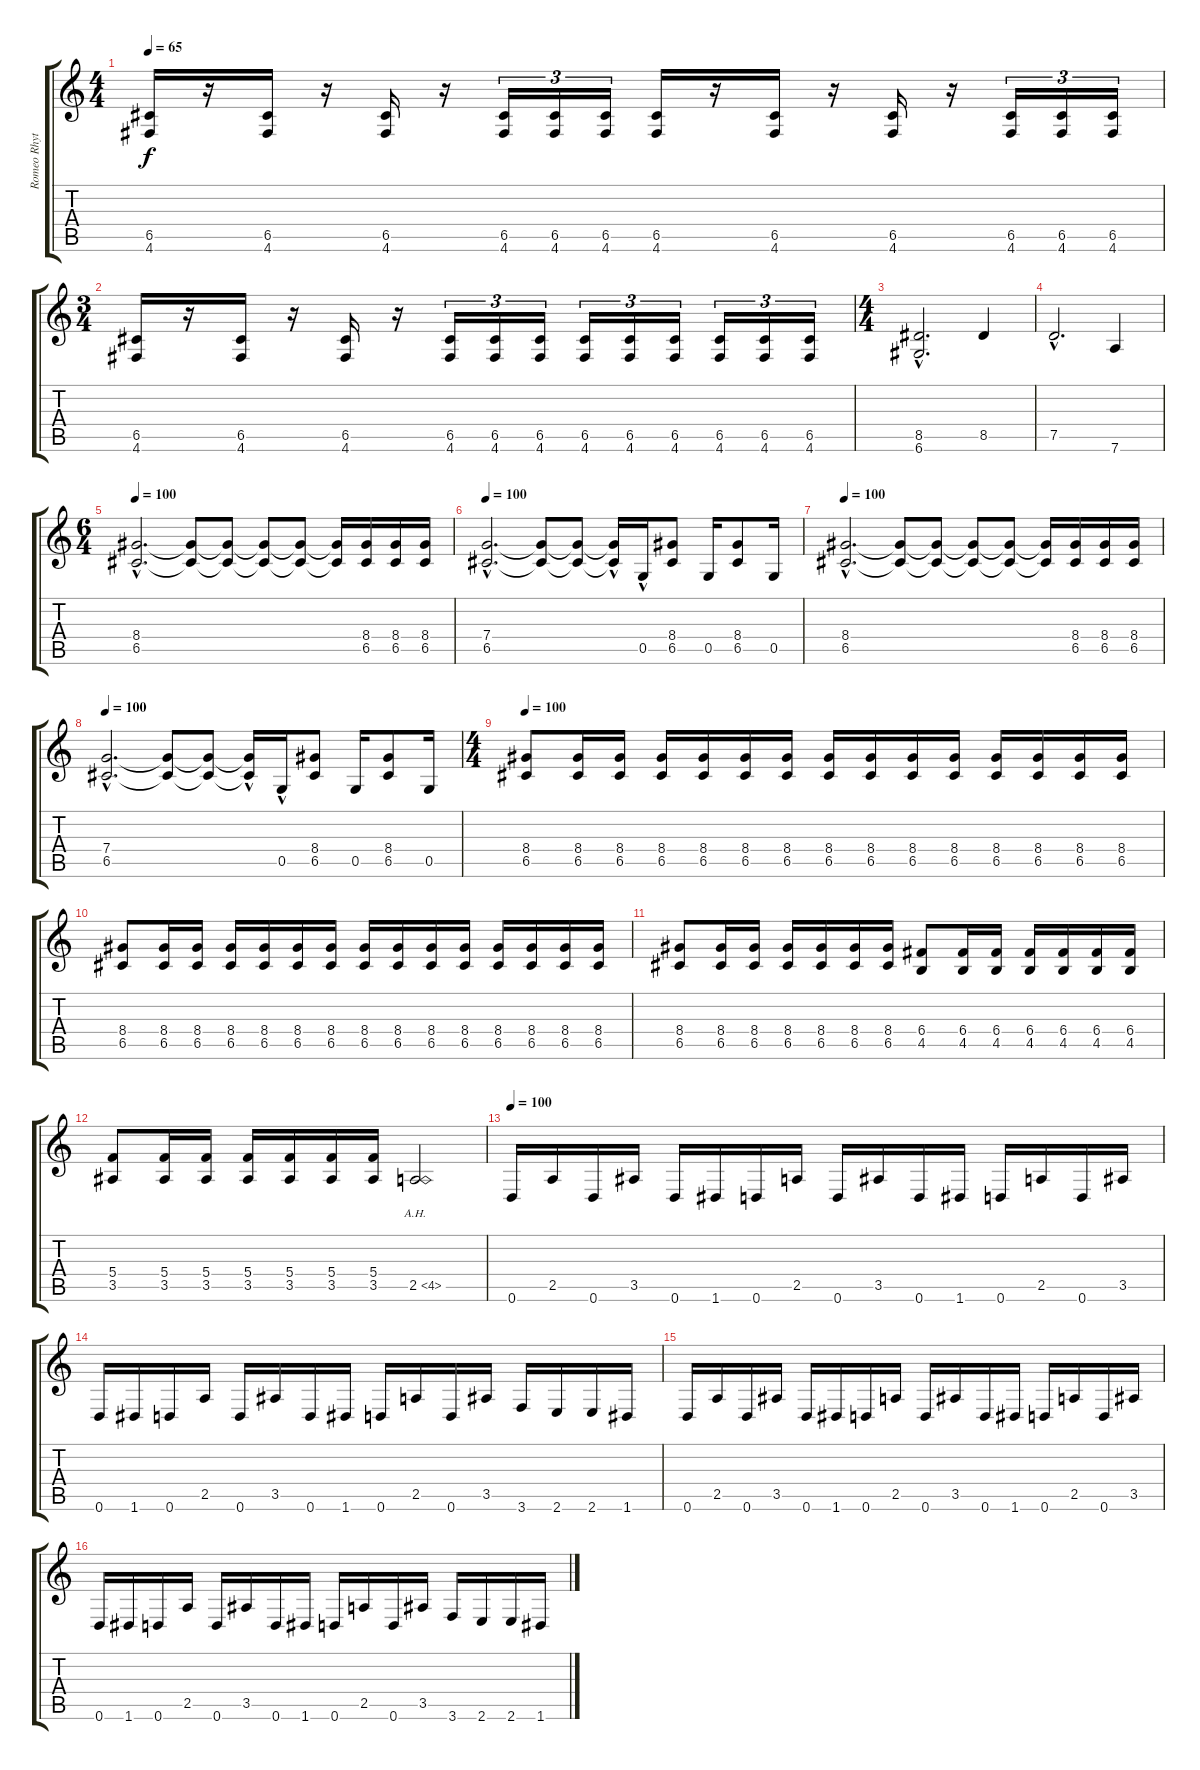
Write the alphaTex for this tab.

\track ("Romeo Rhythim" "Romeo Rhyt") {instrument overdrivenguitar}
\staff {score tabs}
\tuning (D4 A3 F3 C3 G2 D2) {hide}
\ts (4 4)
\tempo 65
\clef g2
\ks c
(6.5 4.6).16{dy f} r.16 (6.5 4.6).16 r.16 (6.5 4.6).16 r.16 (6.5 4.6).16{tu (3 2)} (6.5 4.6).16{tu (3 2)} (6.5 4.6).16{tu (3 2)} (6.5 4.6).16 r.16 (6.5 4.6).16 r.16 (6.5 4.6).16 r.16 (6.5 4.6).16{tu (3 2)} (6.5 4.6).16{tu (3 2)} (6.5 4.6).16{tu (3 2)} |
\ts (3 4)
(6.5 4.6).16 r.16 (6.5 4.6).16 r.16 (6.5 4.6).16 r.16 (6.5 4.6).16{tu (3 2)} (6.5 4.6).16{tu (3 2)} (6.5 4.6).16{tu (3 2)} (6.5 4.6).16{tu (3 2)} (6.5 4.6).16{tu (3 2)} (6.5 4.6).16{tu (3 2)} (6.5 4.6).16{tu (3 2)} (6.5 4.6).16{tu (3 2)} (6.5 4.6).16{tu (3 2)} |
\ts (4 4)
(8.5{hac} 6.6{hac}).2{d} 8.5.4 |
7.5{hac}.2{d} 7.6.4 |
\ts (6 4)
\tempo 100
(8.4{hac} 6.5{hac}).2{d} (8.4{t} 6.5{t}).8 (8.4{t} 6.5{t}).8 (8.4{t} 6.5{t}).8 (8.4{t} 6.5{t}).8 (8.4{t} 6.5{t}).16 (8.4 6.5).16 (8.4 6.5).16 (8.4 6.5).16 |
\tempo 100
(7.4{hac} 6.5{hac}).2{d} (7.4{t} 6.5{t}).8 (7.4{t} 6.5{t}).8 (7.4{t} 6.5{hac t}).16 0.5{hac}.16 (8.4 6.5).8 0.5.16 (8.4 6.5).8 0.5.16 |
\tempo 100
(8.4{hac} 6.5{hac}).2{d} (8.4{t} 6.5{t}).8 (8.4{t} 6.5{t}).8 (8.4{t} 6.5{t}).8 (8.4{t} 6.5{t}).8 (8.4{t} 6.5{t}).16 (8.4 6.5).16 (8.4 6.5).16 (8.4 6.5).16 |
\tempo 100
(7.4{hac} 6.5{hac}).2{d} (7.4{t} 6.5{t}).8 (7.4{t} 6.5{t}).8 (7.4{t} 6.5{hac t}).16 0.5{hac}.16 (8.4 6.5).8 0.5.16 (8.4 6.5).8 0.5.16 |
\ts (4 4)
\tempo 100
(8.4 6.5).8 (8.4 6.5).16 (8.4 6.5).16 (8.4 6.5).16 (8.4 6.5).16 (8.4 6.5).16 (8.4 6.5).16 (8.4 6.5).16 (8.4 6.5).16 (8.4 6.5).16 (8.4 6.5).16 (8.4 6.5).16 (8.4 6.5).16 (8.4 6.5).16 (8.4 6.5).16 |
(8.4 6.5).8 (8.4 6.5).16 (8.4 6.5).16 (8.4 6.5).16 (8.4 6.5).16 (8.4 6.5).16 (8.4 6.5).16 (8.4 6.5).16 (8.4 6.5).16 (8.4 6.5).16 (8.4 6.5).16 (8.4 6.5).16 (8.4 6.5).16 (8.4 6.5).16 (8.4 6.5).16 |
(8.4 6.5).8 (8.4 6.5).16 (8.4 6.5).16 (8.4 6.5).16 (8.4 6.5).16 (8.4 6.5).16 (8.4 6.5).16 (6.4 4.5).8 (6.4 4.5).16 (6.4 4.5).16 (6.4 4.5).16 (6.4 4.5).16 (6.4 4.5).16 (6.4 4.5).16 |
(5.4 3.5).8 (5.4 3.5).16 (5.4 3.5).16 (5.4 3.5).16 (5.4 3.5).16 (5.4 3.5).16 (5.4 3.5).16 2.5{ah 2}.2 |
\tempo 100
0.6.16 2.5.16 0.6.16 3.5.16 0.6.16 1.6.16 0.6.16 2.5.16 0.6.16 3.5.16 0.6.16 1.6.16 0.6.16 2.5.16 0.6.16 3.5.16 |
0.6.16 1.6.16 0.6.16 2.5.16 0.6.16 3.5.16 0.6.16 1.6.16 0.6.16 2.5.16 0.6.16 3.5.16 3.6.16 2.6.16 2.6.16 1.6.16 |
0.6.16 2.5.16 0.6.16 3.5.16 0.6.16 1.6.16 0.6.16 2.5.16 0.6.16 3.5.16 0.6.16 1.6.16 0.6.16 2.5.16 0.6.16 3.5.16 |
0.6.16 1.6.16 0.6.16 2.5.16 0.6.16 3.5.16 0.6.16 1.6.16 0.6.16 2.5.16 0.6.16 3.5.16 3.6.16 2.6.16 2.6.16 1.6.16
